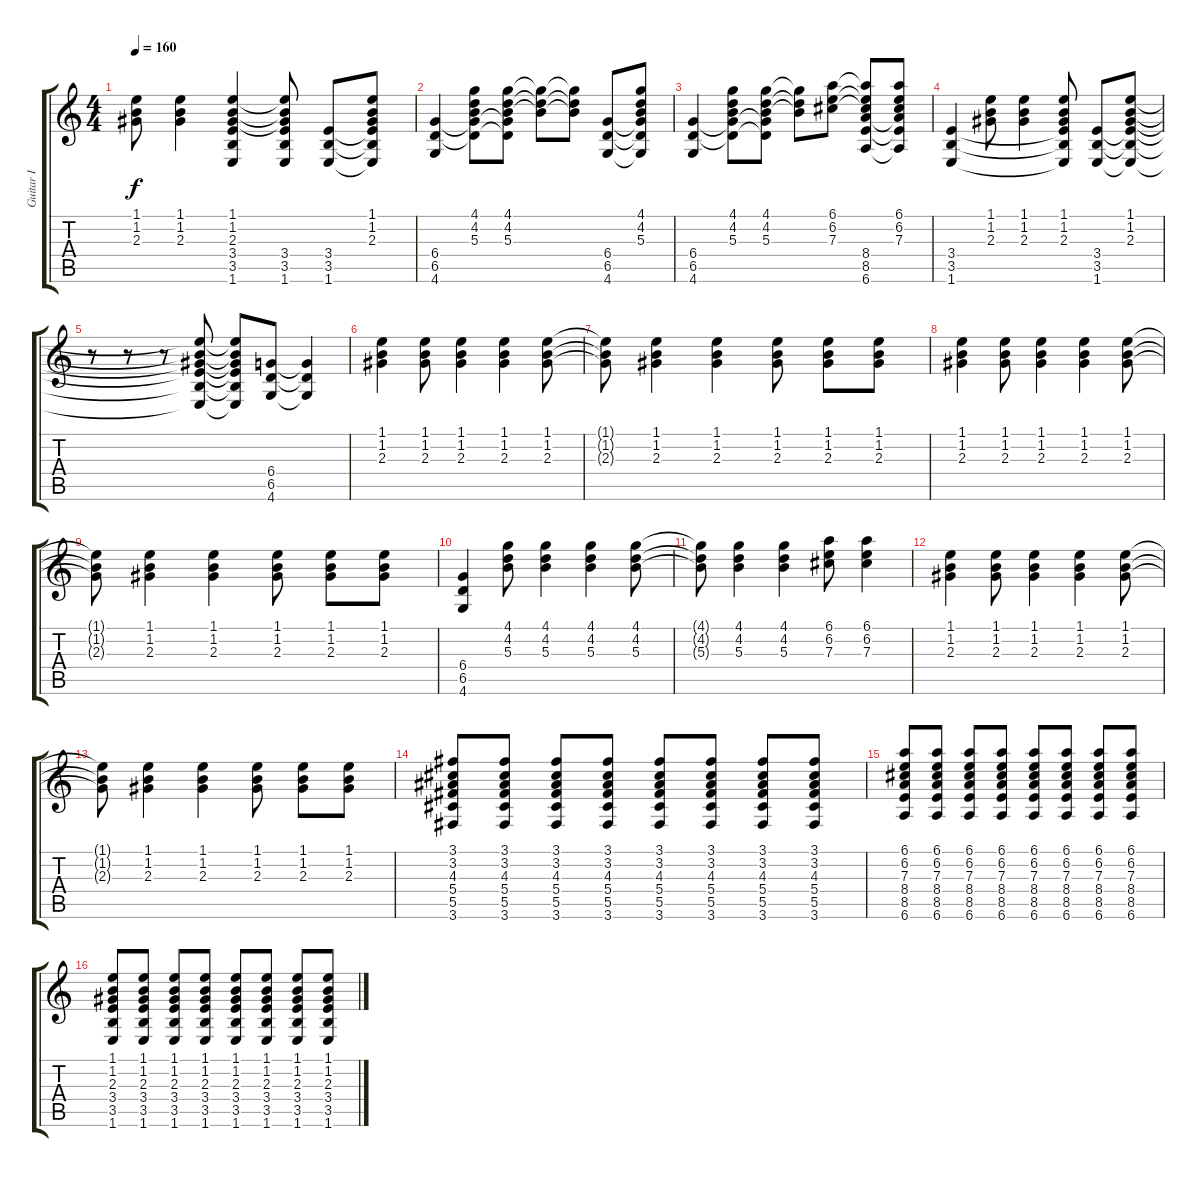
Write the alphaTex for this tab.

\track ("Guitar I" "Guitar I") {instrument distortionguitar}
\staff {score tabs}
\tuning (Eb4 Bb3 Gb3 Db3 Ab2 Eb2) {hide}
\ts (4 4)
\tempo 160
\clef g2
\ks c
(1.1{t} 1.2{t} 2.3{t}).8{dy f} (1.1 1.2 2.3).4 (1.1 1.2 2.3 3.4{t} 3.5{t} 1.6{t}).4 (1.1{t} 1.2{t} 2.3{t} 3.4 3.5 1.6).8 (3.4 3.5 1.6).8 (1.1 1.2 2.3 3.4{t} 3.5{t} 1.6{t}).8 |
(6.4 6.5 4.6).4 (4.1 4.2 5.3 6.4{t} 6.5{t}).8 (4.1 4.2 5.3 6.4{t} 6.5{t}).8 (4.1{t} 4.2{t} 5.3{t}).8 (4.1{t} 4.2{t} 5.3{t}).8 (6.4 6.5 4.6).8 (4.1 4.2 5.3 6.4{t} 6.5{t} 4.6{t}).8 |
(6.4 6.5 4.6).4 (4.1 4.2 5.3 6.4{t} 6.5{t}).8 (4.1 4.2 5.3 6.4{t} 6.5{t}).8 (4.1{t} 4.2{t} 5.3{t}).8 (6.1 6.2 7.3).8 (6.1{t} 6.2{t} 7.3{t} 8.4 8.5 6.6).8 (6.1 6.2 7.3 8.4{t} 8.5{t} 6.6{t}).8 |
(3.4 3.5 1.6).4 (1.1 1.2 2.3).8 (1.1 1.2 2.3).4 (1.1 1.2 2.3 3.4{t} 3.5{t} 1.6{t}).8 (3.4 3.5 1.6).8 (1.1 1.2 2.3 3.4{t} 3.5{t} 1.6{t}).8 |
r.8{volume 11} r.8{volume 9} r.8{volume 7} (1.1{t} 1.2{t} 2.3{t} 3.4{t} 3.5{t} 1.6{t}).8{volume 5} (1.1{t} 1.2{t} 2.3{t} 3.4{t} 3.5{t} 1.6{t}).8{volume 3} (6.4 6.5 4.6).8{volume 13} (6.4{t} 6.5{t} 4.6{t}).4 |
(1.1 1.2 2.3).4 (1.1 1.2 2.3).8 (1.1 1.2 2.3).4 (1.1 1.2 2.3).4 (1.1 1.2 2.3).8 |
(1.1{t} 1.2{t} 2.3{t}).8 (1.1 1.2 2.3).4 (1.1 1.2 2.3).4 (1.1 1.2 2.3).8 (1.1 1.2 2.3).8 (1.1 1.2 2.3).8 |
(1.1 1.2 2.3).4 (1.1 1.2 2.3).8 (1.1 1.2 2.3).4 (1.1 1.2 2.3).4 (1.1 1.2 2.3).8 |
(1.1{t} 1.2{t} 2.3{t}).8 (1.1 1.2 2.3).4 (1.1 1.2 2.3).4 (1.1 1.2 2.3).8 (1.1 1.2 2.3).8 (1.1 1.2 2.3).8 |
(6.4 6.5 4.6).4 (4.1 4.2 5.3).8 (4.1 4.2 5.3).4 (4.1 4.2 5.3).4 (4.1 4.2 5.3).8 |
(4.1{t} 4.2{t} 5.3{t}).8 (4.1 4.2 5.3).4 (4.1 4.2 5.3).4 (6.1 6.2 7.3).8 (6.1 6.2 7.3).4 |
(1.1 1.2 2.3).4 (1.1 1.2 2.3).8 (1.1 1.2 2.3).4 (1.1 1.2 2.3).4 (1.1 1.2 2.3).8 |
(1.1{t} 1.2{t} 2.3{t}).8 (1.1 1.2 2.3).4 (1.1 1.2 2.3).4 (1.1 1.2 2.3).8 (1.1 1.2 2.3).8 (1.1 1.2 2.3).8 |
(3.1 3.2 4.3 5.4 5.5 3.6).8 (3.1 3.2 4.3 5.4 5.5 3.6).8 (3.1 3.2 4.3 5.4 5.5 3.6).8 (3.1 3.2 4.3 5.4 5.5 3.6).8 (3.1 3.2 4.3 5.4 5.5 3.6).8 (3.1 3.2 4.3 5.4 5.5 3.6).8 (3.1 3.2 4.3 5.4 5.5 3.6).8 (3.1 3.2 4.3 5.4 5.5 3.6).8 |
(6.1 6.2 7.3 8.4 8.5 6.6).8 (6.1 6.2 7.3 8.4 8.5 6.6).8 (6.1 6.2 7.3 8.4 8.5 6.6).8 (6.1 6.2 7.3 8.4 8.5 6.6).8 (6.1 6.2 7.3 8.4 8.5 6.6).8 (6.1 6.2 7.3 8.4 8.5 6.6).8 (6.1 6.2 7.3 8.4 8.5 6.6).8 (6.1 6.2 7.3 8.4 8.5 6.6).8 |
(1.1 1.2 2.3 3.4 3.5 1.6).8 (1.1 1.2 2.3 3.4 3.5 1.6).8 (1.1 1.2 2.3 3.4 3.5 1.6).8 (1.1 1.2 2.3 3.4 3.5 1.6).8 (1.1 1.2 2.3 3.4 3.5 1.6).8 (1.1 1.2 2.3 3.4 3.5 1.6).8 (1.1 1.2 2.3 3.4 3.5 1.6).8 (1.1 1.2 2.3 3.4 3.5 1.6).8
